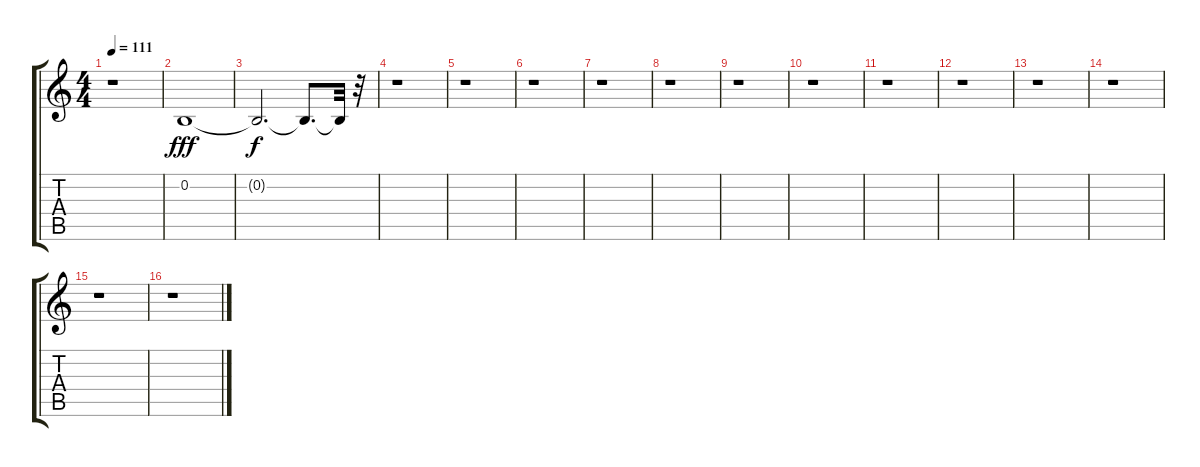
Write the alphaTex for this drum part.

\track "" {instrument synthstrings1}
\staff {score tabs}
\tuning (E4 B3 G3 D3 A2 E2) {hide}
\ts (4 4)
\tempo 111
\clef g2
\ks c
r.1{dy ff} |
0.2.1{dy fff} |
0.2{t}.2{d dy f} 0.2{t}.8{d} 0.2{t}.32 r.32 |
r.1 |
r.1 |
r.1 |
r.1 |
r.1 |
r.1 |
r.1 |
r.1 |
r.1 |
r.1 |
r.1 |
r.1 |
r.1
